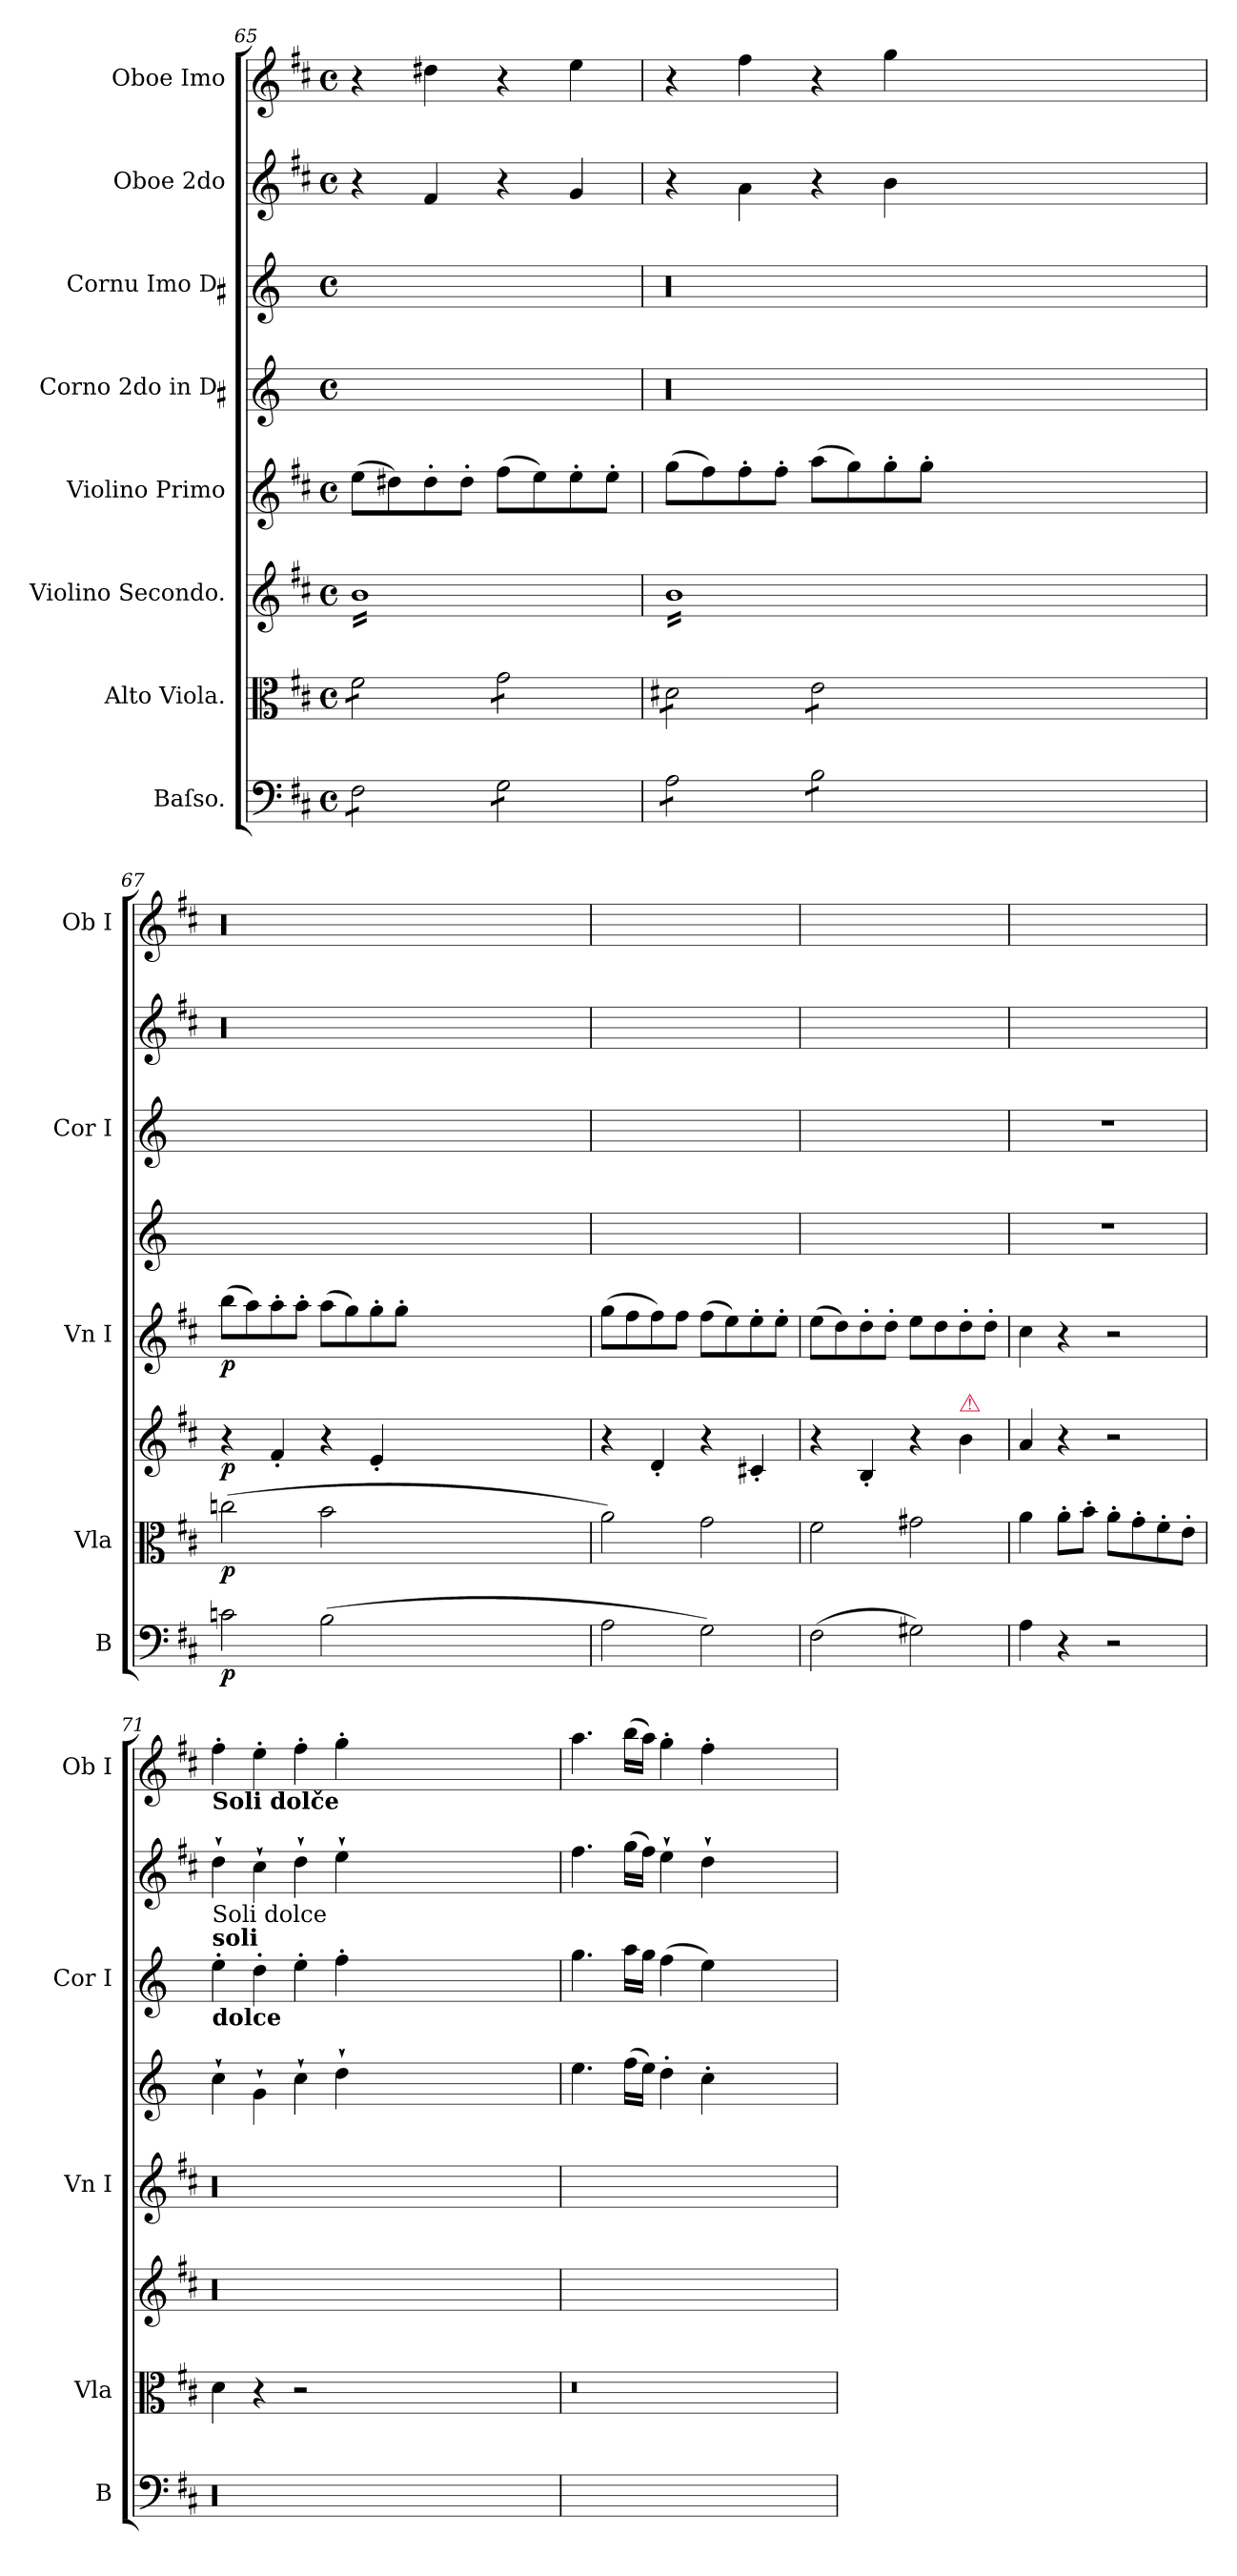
**kern	**dynam	**kern	**dynam	**kern	**dynam	**kern	**dynam	**kern	**kern	**kern	**kern
*part8	*part8	*part7	*part7	*part6	*part6	*part5	*part5	*part4	*part3	*part2	*part1
*staff8	*staff8	*staff7	*staff7	*staff6	*staff6	*staff5	*staff5	*staff4	*staff3	*staff2	*staff1
*I"Baſso.	*	*I"Alto Viola.	*	*I"Violino Secondo.	*	*I"Violino Primo	*	*I"Corno 2do in D#	*I"Cornu Imo D#	*I"Oboe 2do	*I"Oboe Imo
*I'B	*	*I'Vla	*	*	*	*I'Vn I	*	*	*I'Cor I	*	*I'Ob I
*clefF4	*	*clefC3	*	*clefG2	*	*clefG2	*	*clefG2	*clefG2	*clefG2	*clefG2
*	*	*	*	*	*	*	*	*ITrd-1c-2	*ITrd-1c-2	*	*
*k[f#c#]	*	*k[f#c#]	*	*k[f#c#]	*	*k[f#c#]	*	*k[f#c#]	*k[f#c#]	*k[f#c#]	*k[f#c#]
*D:	*	*D:	*	*D:	*	*D:	*	*	*	*D:	*D:
*M4/4	*	*M4/4	*	*M4/4	*	*M4/4	*	*M4/4	*M4/4	*M4/4	*M4/4
*met(c)	*	*met(c)	*	*met(c)	*	*met(c)	*	*met(c)	*met(c)	*met(c)	*met(c)
=65	=65	=65	=65	=65	=65	=65	=65	=65	=65	=65	=65
*tremolo	*	*	*	*	*	*	*	*	*	*	*
*	*	*tremolo	*	*	*	*	*	*	*	*	*
*	*	*	*	*tremolo	*	*	*	*	*	*	*
8F#\L	.	8f#\L	.	16b\LL	.	(8ee\L	for.	1ryy	1ryy	4r	4r
.	.	.	.	16b\	.	.	.	.	.	.	.
8F#\	.	8f#\	.	16b\	.	8dd#X\)	.	.	.	.	.
.	.	.	.	16b\	.	.	.	.	.	.	.
8F#\	.	8f#\	.	16b\	.	8dd#'\	.	.	.	4f#/	4dd#X\
.	.	.	.	16b\	.	.	.	.	.	.	.
8F#\J	.	8f#\J	.	16b\	.	8dd#'\J	.	.	.	.	.
.	.	.	.	16b\	.	.	.	.	.	.	.
8G\L	.	8g\L	.	16b\	.	(8ff#\L	.	.	.	4r	4r
.	.	.	.	16b\	.	.	.	.	.	.	.
8G\	.	8g\	.	16b\	.	8ee\)	.	.	.	.	.
.	.	.	.	16b\	.	.	.	.	.	.	.
8G\	.	8g\	.	16b\	.	8ee'\	.	.	.	4g/	4ee\
.	.	.	.	16b\	.	.	.	.	.	.	.
8G\J	.	8g\J	.	16b\	.	8ee'\J	.	.	.	.	.
.	.	.	.	16b\JJ	.	.	.	.	.	.	.
=66	=66	=66	=66	=66	=66	=66	=66	=66	=66	=66	=66
8A\L	.	8d#X\L	.	16b\LL	.	(8gg\L	.	00r	00r	4r	4r
.	.	.	.	16b\	.	.	.	.	.	.	.
8A\	.	8d#X\	.	16b\	.	8ff#\)	.	.	.	.	.
.	.	.	.	16b\	.	.	.	.	.	.	.
8A\	.	8d#X\	.	16b\	.	8ff#'\	.	.	.	4a\	4ff#\
.	.	.	.	16b\	.	.	.	.	.	.	.
8A\J	.	8d#X\J	.	16b\	.	8ff#'\J	.	.	.	.	.
.	.	.	.	16b\	.	.	.	.	.	.	.
8B\L	.	8e\L	.	16b\	.	(8aa\L	.	.	.	4r	4r
.	.	.	.	16b\	.	.	.	.	.	.	.
8B\	.	8e\	.	16b\	.	8gg\)	.	.	.	.	.
.	.	.	.	16b\	.	.	.	.	.	.	.
8B\	.	8e\	.	16b\	.	8gg'\	.	.	.	4b\	4gg\
.	.	.	.	16b\	.	.	.	.	.	.	.
8B\J	.	8e\J	.	16b\	.	8gg'\J	.	.	.	.	.
*	*	*Xtremolo	*	*	*	*	*	*	*	*	*
*Xtremolo	*	*	*	*	*	*	*	*	*	*	*
.	.	.	.	16b\JJ	.	.	.	.	.	.	.
*	*	*	*	*Xtremolo	*	*	*	*	*	*	*
0.ryy	.	0.ryy	.	0.ryy	.	0.ryy	.	.	.	0.ryy	0.ryy
=67	=67	=67	=67	=67	=67	=67	=67	=67	=67	=67	=67
2cn\	p	(2ccn\	p	4r	p	(8bb\L	p	00ryy	00ryy	00r	00r
.	.	.	.	.	.	8aa\)	.	.	.	.	.
.	.	.	.	4f#'/	.	8aa'\	.	.	.	.	.
.	.	.	.	.	.	8aa'\J	.	.	.	.	.
(2B\	.	2b\	.	4r	.	(8aa\L	.	.	.	.	.
.	.	.	.	.	.	8gg\)	.	.	.	.	.
.	.	.	.	4e'/	.	8gg'\	.	.	.	.	.
.	.	.	.	.	.	8gg'\J	.	.	.	.	.
0.ryy	.	0.ryy	.	0.ryy	.	0.ryy	.	.	.	.	.
=68	=68	=68	=68	=68	=68	=68	=68	=68	=68	=68	=68
2A\	.	2a\)	.	4r	.	(8gg\L	.	1ryy	1ryy	1ryy	1ryy
.	.	.	.	.	.	8ff#\	.	.	.	.	.
.	.	.	.	4d'/	.	8ff#\)	.	.	.	.	.
.	.	.	.	.	.	8ff#\J	.	.	.	.	.
2G\)	.	2g\	.	4r	.	(8ff#\L	.	.	.	.	.
.	.	.	.	.	.	8ee\)	.	.	.	.	.
.	.	.	.	4c#X'/	.	8ee'\	.	.	.	.	.
.	.	.	.	.	.	8ee'\J	.	.	.	.	.
=69	=69	=69	=69	=69	=69	=69	=69	=69	=69	=69	=69
(2F#\	.	2f#\	.	4r	.	(8ee\L	.	1ryy	1ryy	1ryy	1ryy
.	.	.	.	.	.	8dd\)	.	.	.	.	.
.	.	.	.	4B'/	.	8dd'\	.	.	.	.	.
.	.	.	.	.	.	8dd'\J	.	.	.	.	.
2G#X\)	.	2g#X\	.	4r	.	8ee\L	.	.	.	.	.
.	.	.	.	.	.	8dd\	.	.	.	.	.
!	!	!	!	!LO:TX:a:color=crimson:t=⚠	!	!	!	!	!	!	!
.	.	.	.	4b\	.	8dd'\	.	.	.	.	.
.	.	.	.	.	.	8dd'\J	.	.	.	.	.
=70	=70	=70	=70	=70	=70	=70	=70	=70	=70	=70	=70
4A\	.	4a\	.	4a/	.	4cc#\	.	1r	1r	1ryy	1ryy
4r	.	8a'\L	.	4r	.	4r	.	.	.	.	.
.	.	8b'\J	.	.	.	.	.	.	.	.	.
2r	.	8a'\L	.	2r	.	2r	.	.	.	.	.
.	.	8g'\	.	.	.	.	.	.	.	.	.
.	.	8f#'\	.	.	.	.	.	.	.	.	.
.	.	8e'\J	.	.	.	.	.	.	.	.	.
=71	=71	=71	=71	=71	=71	=71	=71	=71	=71	=71	=71
!	!	!	!	!	!	!	!	!	!	!	!LO:TX:b:B:t=Soli dolče
!	!	!	!	!	!	!	!	!	!	!LO:TX:b:t=Soli dolce	!
!	!	!	!	!	!	!	!	!	!LO:TX:b:B:t=dolce	!	!
!	!	!	!	!	!	!	!	!	!LO:TX:a:B:t=soli	!	!
00r	.	4d\	.	00r	.	00r	.	4dd`\	4ff#'\	4dd`\	4ff#'\
.	.	4r	.	.	.	.	.	4a`\	4ee'\	4cc#`\	4ee'\
.	.	2r	.	.	.	.	.	4dd`\	4ff#'\	4dd`\	4ff#'\
.	.	.	.	.	.	.	.	4ee`\	4gg'\	4ee`\	4gg'\
.	.	0.ryy	.	.	.	.	.	0.ryy	0.ryy	0.ryy	0.ryy
=72	=72	=72	=72	=72	=72	=72	=72	=72	=72	=72	=72
0ryy	.	0r	.	0ryy	.	0ryy	.	4.ff#\	4.aa\	4.ff#\	4.aa\
.	.	.	.	.	.	.	.	(16gg\LL	16bb\LL	(16gg\LL	(16bb\LL
.	.	.	.	.	.	.	.	16ff#\JJ)	16aa\JJ	16ff#\JJ)	16aa\JJ)
.	.	.	.	.	.	.	.	4ee'\	(4gg\	4ee`\	4gg'\
.	.	.	.	.	.	.	.	4dd'\	4ff#\)	4dd`\	4ff#'\
.	.	.	.	.	.	.	.	1ryy	1ryy	1ryy	1ryy
=	=	=	=	=	=	=	=	=	=	=	=
*-	*-	*-	*-	*-	*-	*-	*-	*-	*-	*-	*-
